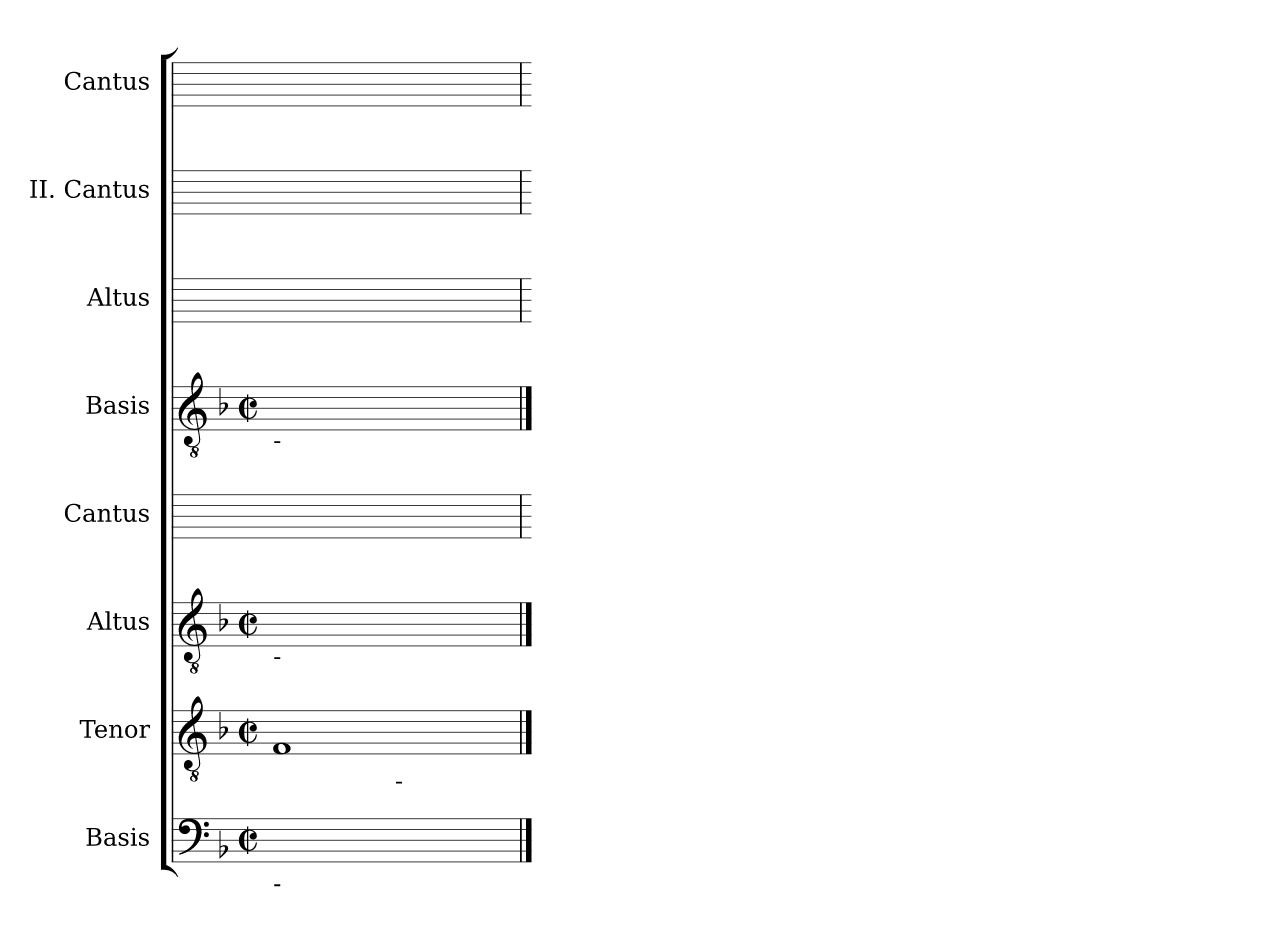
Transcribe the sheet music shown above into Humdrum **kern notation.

**kern	**text	**kern	**text	**kern	**text	**kern	**kern	**text	**kern	**kern	**kern
*part8	*part8	*part7	*part7	*part6	*part6	*part5	*part4	*part4	*part3	*part2	*part1
*staff8	*staff8	*staff7	*staff7	*staff6	*staff6	*staff5	*staff4	*staff4	*staff3	*staff2	*staff1
*I"Basis	*	*I"Tenor	*	*I"Altus	*	*I"Cantus	*I"Basis	*	*I"Altus	*I"II. Cantus	*I"Cantus
*clefF4	*	*clefGv2	*	*clefGv2	*	*	*clefGv2	*	*	*	*
*k[b-]	*	*k[b-]	*	*k[b-]	*	*	*k[b-]	*	*	*	*
*F:	*	*F:	*	*F:	*	*	*F:	*	*	*	*
*M4/2	*	*M4/2	*	*M4/2	*	*	*M4/2	*	*	*	*
*met(c|)	*	*met(c|)	*	*met(c|)	*	*	*met(c|)	*	*	*	*
=	=	=	=	=	=	=	=	=	=	=	=
!	!	!	!	!	!	!	!LO:TX:b:t=-	!	!	!	!
!	!	!	!	!LO:TX:b:t=-	!	!	!	!	!	!	!
!LO:TX:b:t=-	!	!	!	!	!	!	!	!	!	!	!
!	!LO:LY:b	!	!	!	!LO:LY:b	!	!	!LO:LY:b	!	!	!
[1.FFyy	-mern.	1F	.	[1.Ayy	mern.	4ryy	[1.Fyy	-mern.	4ryy	4ryy	4ryy
.	.	.	.	.	.	1..ryy	.	.	1..ryy	1..ryy	1..ryy
!	!	!LO:TX:b:t=-	!	!	!	!	!	!	!	!	!
!	!	!	!LO:LY:b	!	!	!	!	!	!	!	!
.	.	1Cyy	-mern.	.	.	.	.	.	.	.	.
2FFyy]	.	.	.	2Ayy]	.	.	2Fyy]	.	.	.	.
==	=	==	=	==	=	=	==	=	=	=	=
*-	*-	*-	*-	*-	*-	*-	*-	*-	*-	*-	*-
